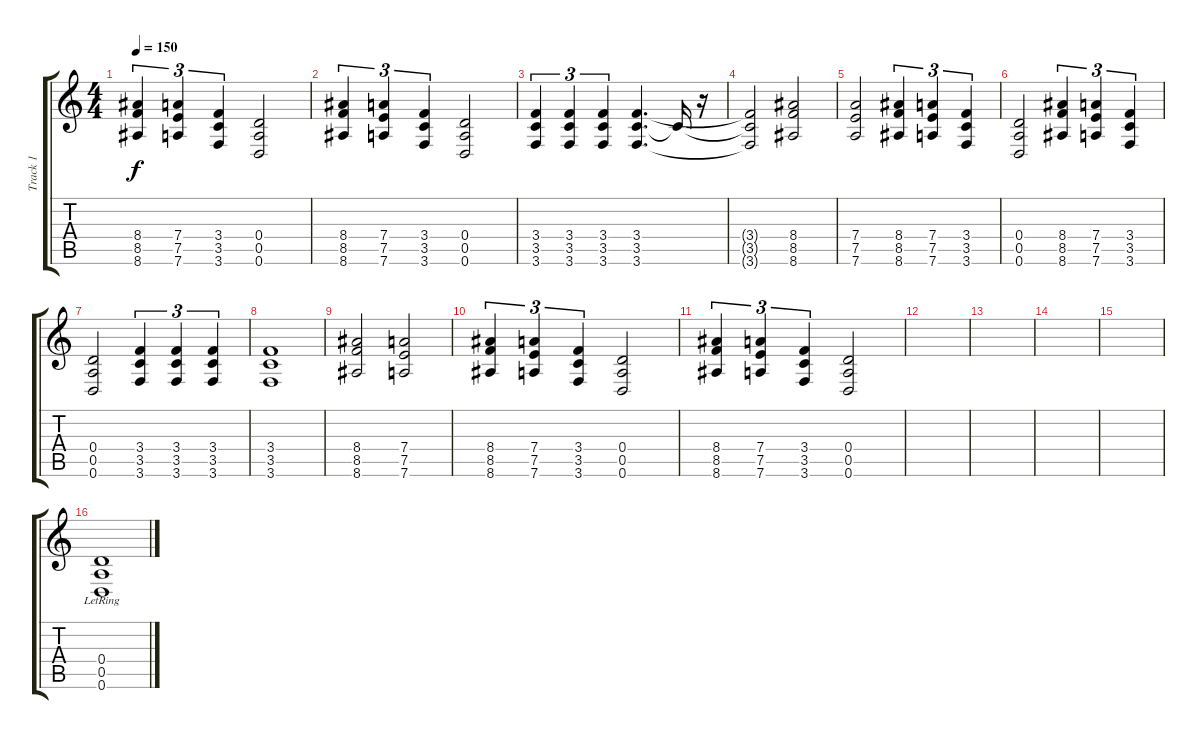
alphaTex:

\track ("Track 1" "Track 1") {instrument distortionguitar}
\staff {score tabs}
\tuning (E4 B3 G3 D3 A2 D2) {hide}
\ts (4 4)
\tempo 150
\clef g2
\ks c
(8.4 8.5 8.6).4{tu (3 2) dy f} (7.4 7.5 7.6).4{tu (3 2)} (3.4 3.5 3.6).4{tu (3 2)} (0.4 0.5 0.6).2 |
(8.4 8.5 8.6).4{tu (3 2)} (7.4 7.5 7.6).4{tu (3 2)} (3.4 3.5 3.6).4{tu (3 2)} (0.4 0.5 0.6).2 |
(3.4 3.5 3.6).4{tu (3 2)} (3.4 3.5 3.6).4{tu (3 2)} (3.4 3.5 3.6).4{tu (3 2)} (3.4 3.5 3.6).4{d} 3.5{t}.16 r.16 |
(3.4{t} 3.5{t} 3.6{t}).2 (8.4 8.5 8.6).2 |
(7.4 7.5 7.6).2 (8.4 8.5 8.6).4{tu (3 2)} (7.4 7.5 7.6).4{tu (3 2)} (3.4 3.5 3.6).4{tu (3 2)} |
(0.4 0.5 0.6).2 (8.4 8.5 8.6).4{tu (3 2)} (7.4 7.5 7.6).4{tu (3 2)} (3.4 3.5 3.6).4{tu (3 2)} |
(0.4 0.5 0.6).2 (3.4 3.5 3.6).4{tu (3 2)} (3.4 3.5 3.6).4{tu (3 2)} (3.4 3.5 3.6).4{tu (3 2)} |
(3.4 3.5 3.6).1 |
(8.4 8.5 8.6).2 (7.4 7.5 7.6).2 |
(8.4 8.5 8.6).4{tu (3 2)} (7.4 7.5 7.6).4{tu (3 2)} (3.4 3.5 3.6).4{tu (3 2)} (0.4 0.5 0.6).2 |
(8.4 8.5 8.6).4{tu (3 2)} (7.4 7.5 7.6).4{tu (3 2)} (3.4 3.5 3.6).4{tu (3 2)} (0.4 0.5 0.6).2 |
|
|
|
|
(0.4{lr} 0.5{lr} 0.6{lr}).1{volume 11 instrument distortionguitar}
